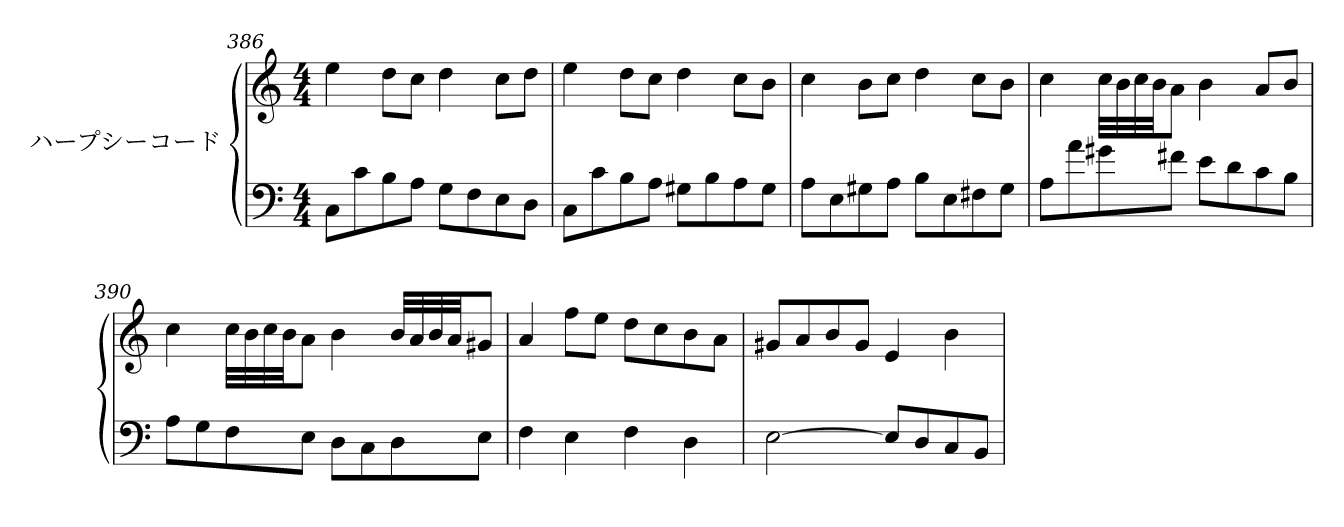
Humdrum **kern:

**kern	**kern
*part1	*part1
*staff2	*staff1
*I"ハープシーコード	*
*clefF4	*clefG2
*k[]	*k[]
*M4/4	*M4/4
=386	=386
8C\L	4ee\
8c\	.
8B\	8dd\L
8A\J	8cc\J
8G\L	4dd\
8F\	.
8E\	8cc\L
8D\J	8dd\J
!!LO:LB:g=z
=387	=387
8C\L	4ee\
8c\	.
8B\	8dd\L
8A\J	8cc\J
8G#X\L	4dd\
8B\	.
8A\	8cc\L
8G#\J	8b\J
=388	=388
8A\L	4cc\
8E\	.
8G#X\	8b\L
8A\J	8cc\J
8B\L	4dd\
8E\	.
8F#X\	8cc\L
8G#\J	8b\J
=389	=389
8A\L	4cc\
8a\	.
8g#X\	32cc\LLL
.	32b\
.	32cc\
.	32b\JJ
8f#X\J	8a\J
8e\L	4b\
8d\	.
8c\	8a/L
8B\J	8b/J
=390	=390
8A\L	4cc\
8G\	.
8F\	32cc\LLL
.	32b\
.	32cc\
.	32b\JJ
8E\J	8a\J
8D\L	4b\
8C\	.
8D\	32b/LLL
.	32a/
.	32b/
.	32a/JJ
8E\J	8g#X/J
!!LO:LB:g=z
=391	=391
4F\	4a/
4E\	8ff\L
.	8ee\J
4F\	8dd\L
.	8cc\
4D\	8b\
.	8a\J
=392	=392
[2E\	8g#X/L
.	8a/
.	8b/
.	8g#/J
8E/L]	4e/
8D/	.
8C/	4b\
8BB/J	.
=	=
*-	*-
